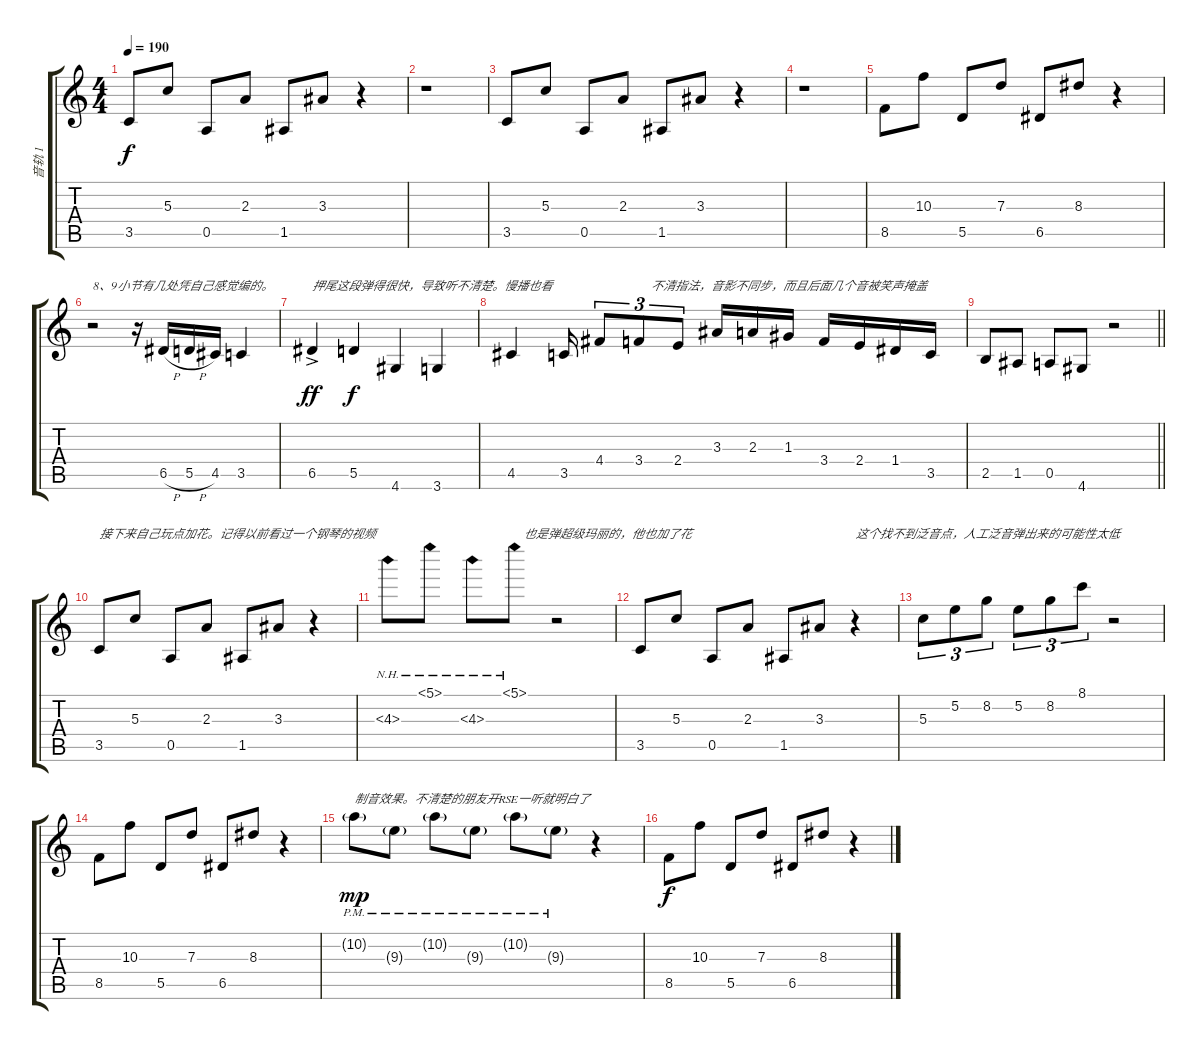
\track ("音轨 1" "音轨 1") {instrument acousticguitarsteel}
\staff {score tabs}
\tuning (E4 B3 G3 D3 A2 E2) {hide}
\ts (4 4)
\tempo 190
\clef g2
\ks c
3.5.8{dy f instrument acousticguitarsteel} 5.3.8 0.5.8 2.3.8 1.5.8 3.3.8 r.4 |
r.1 |
3.5.8 5.3.8 0.5.8 2.3.8 1.5.8 3.3.8 r.4 |
r.1 |
8.5.8 10.3.8 5.5.8 7.3.8 6.5.8 8.3.8 r.4 |
r.2{txt "8、9小节有几处凭自己感觉编的。"} r.16 6.5{h}.16 5.5{h}.16 4.5.16 3.5.4 |
6.5{ac}.4{txt "押尾这段弹得很快，导致听不清楚。慢播也看" dy ff} 5.5.4{dy f} 4.6.4 3.6.4 |
4.5.4 3.5.16 4.4.8{tu (3 2)} 3.4.8{tu (3 2) txt "    不清指法，音影不同步，而且后面几个音被笑声掩盖"} 2.4.8{tu (3 2)} 3.3.16 2.3.16 1.3.16 3.4.16 2.4.16 1.4.16 3.5.16 |
\barLineRight lightlight
2.5.8 1.5.8 0.5.8 4.6.8 r.2 |
3.5.8{txt "接下来自己玩点加花。记得以前看过一个钢琴的视频"} 5.3.8 0.5.8 2.3.8 1.5.8 3.3.8 r.4 |
4.3{nh}.8 5.1{nh}.8 4.3{nh}.8 5.1{nh}.8{txt "   也是弹超级玛丽的，他也加了花"} r.2 |
3.5.8 5.3.8 0.5.8 2.3.8 1.5.8 3.3.8 r.4{txt "这个找不到泛音点，人工泛音弹出来的可能性太低"} |
5.3.8{tu (3 2)} 5.2.8{tu (3 2)} 8.2.8{tu (3 2)} 5.2.8{tu (3 2)} 8.2.8{tu (3 2)} 8.1.8{tu (3 2)} r.2 |
8.5.8 10.3.8 5.5.8 7.3.8 6.5.8 8.3.8 r.4 |
10.2{g pm}.8{txt "制音效果。不清楚的朋友开RSE一听就明白了" dy mp} 9.3{g pm}.8 10.2{g pm}.8 9.3{g pm}.8 10.2{g pm}.8 9.3{g pm}.8 r.4 |
8.5.8{dy f} 10.3.8 5.5.8 7.3.8 6.5.8 8.3.8 r.4
